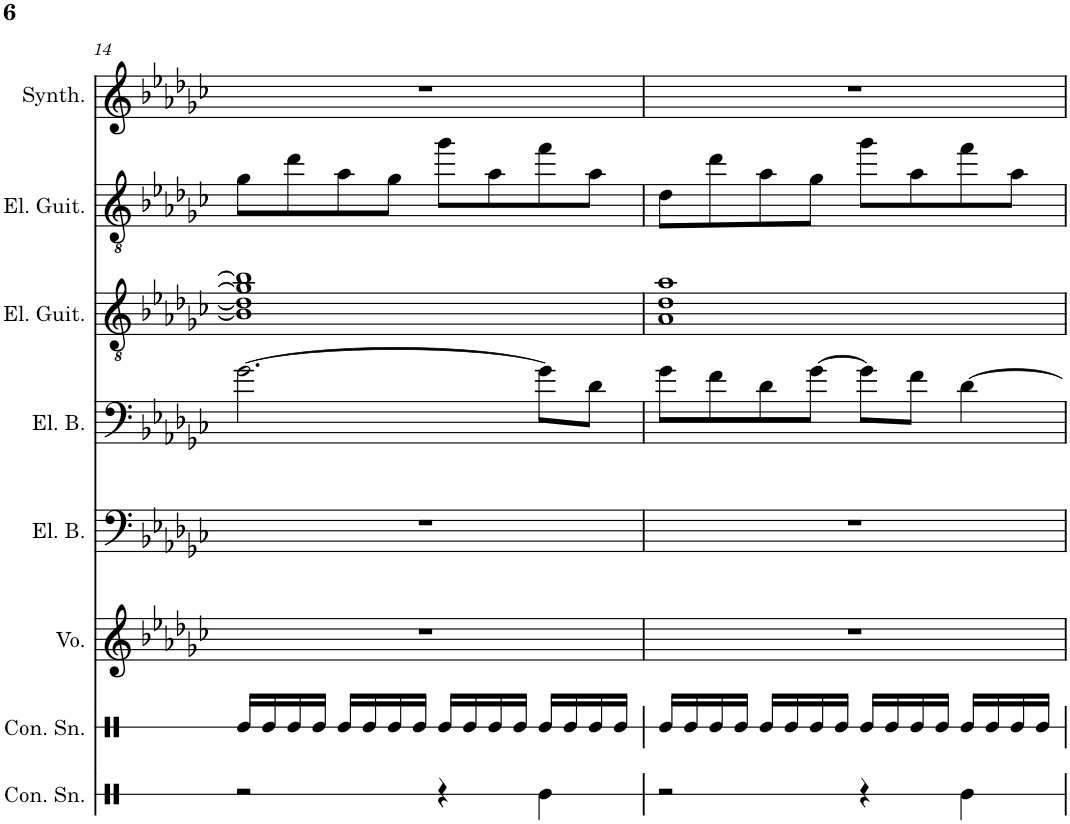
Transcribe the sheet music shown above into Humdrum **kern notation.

**kern	**kern	**kern	**kern	**kern	**kern	**kern	**kern
*part8	*part7	*part6	*part5	*part4	*part3	*part2	*part1
*staff8	*staff7	*staff6	*staff5	*staff4	*staff3	*staff2	*staff1
*I"Concert Snare Drum	*I"Concert Snare Drum	*I"Voice	*I"Electric Bass	*I"Electric Bass	*I"Electric Guitar	*I"Electric Guitar	*I"Saw Synthesizer
*I'Con. Sn.	*I'Con. Sn.	*I'Vo.	*I'El. B.	*I'El. B.	*I'El. Guit.	*I'El. Guit.	*I'Synth.
!!LO:PB:g=z
*clefX	*clefX	*clefG2	*clefF4	*clefF4	*clefGv2	*clefGv2	*clefG2
*	*	*	*Trd7c12	*Trd7c12	*	*	*
*k[]	*k[]	*k[b-e-a-d-g-c-]	*k[b-e-a-d-g-c-]	*k[b-e-a-d-g-c-]	*k[b-e-a-d-g-c-]	*k[b-e-a-d-g-c-]	*k[b-e-a-d-g-c-]
*M4/4	*M4/4	*M4/4	*M4/4	*M4/4	*M4/4	*M4/4	*M4/4
=14	=14	=14	=14	=14	=14	=14	=14
2r	16Re/LL	1r	1r	[2.g-\	1B-] 1d-] 1g-] 1b-]	8g-\L	1r
.	16Re/	.	.	.	.	.	.
.	16Re/	.	.	.	.	8dd-\	.
.	16Re/JJ	.	.	.	.	.	.
.	16Re/LL	.	.	.	.	8a-\	.
.	16Re/	.	.	.	.	.	.
.	16Re/	.	.	.	.	8g-\J	.
.	16Re/JJ	.	.	.	.	.	.
4r	16Re/LL	.	.	.	.	8gg-\L	.
.	16Re/	.	.	.	.	.	.
.	16Re/	.	.	.	.	8a-\	.
.	16Re/JJ	.	.	.	.	.	.
4Re\	16Re/LL	.	.	8g-\L]	.	8ff\	.
.	16Re/	.	.	.	.	.	.
.	16Re/	.	.	8d-\J	.	8a-\J	.
.	16Re/JJ	.	.	.	.	.	.
=15	=15	=15	=15	=15	=15	=15	=15
2r	16Re/LL	1r	1r	8g-\L	1A- 1d- 1a-	8d-\L	1r
.	16Re/	.	.	.	.	.	.
.	16Re/	.	.	8f\	.	8dd-\	.
.	16Re/JJ	.	.	.	.	.	.
.	16Re/LL	.	.	8d-\	.	8a-\	.
.	16Re/	.	.	.	.	.	.
.	16Re/	.	.	[8g-\J	.	8g-\J	.
.	16Re/JJ	.	.	.	.	.	.
4r	16Re/LL	.	.	8g-\L]	.	8gg-\L	.
.	16Re/	.	.	.	.	.	.
.	16Re/	.	.	8f\J	.	8a-\	.
.	16Re/JJ	.	.	.	.	.	.
4Re\	16Re/LL	.	.	[4d-\	.	8ff\	.
.	16Re/	.	.	.	.	.	.
.	16Re/	.	.	.	.	8a-\J	.
.	16Re/JJ	.	.	.	.	.	.
=	=	=	=	=	=	=	=
*-	*-	*-	*-	*-	*-	*-	*-
